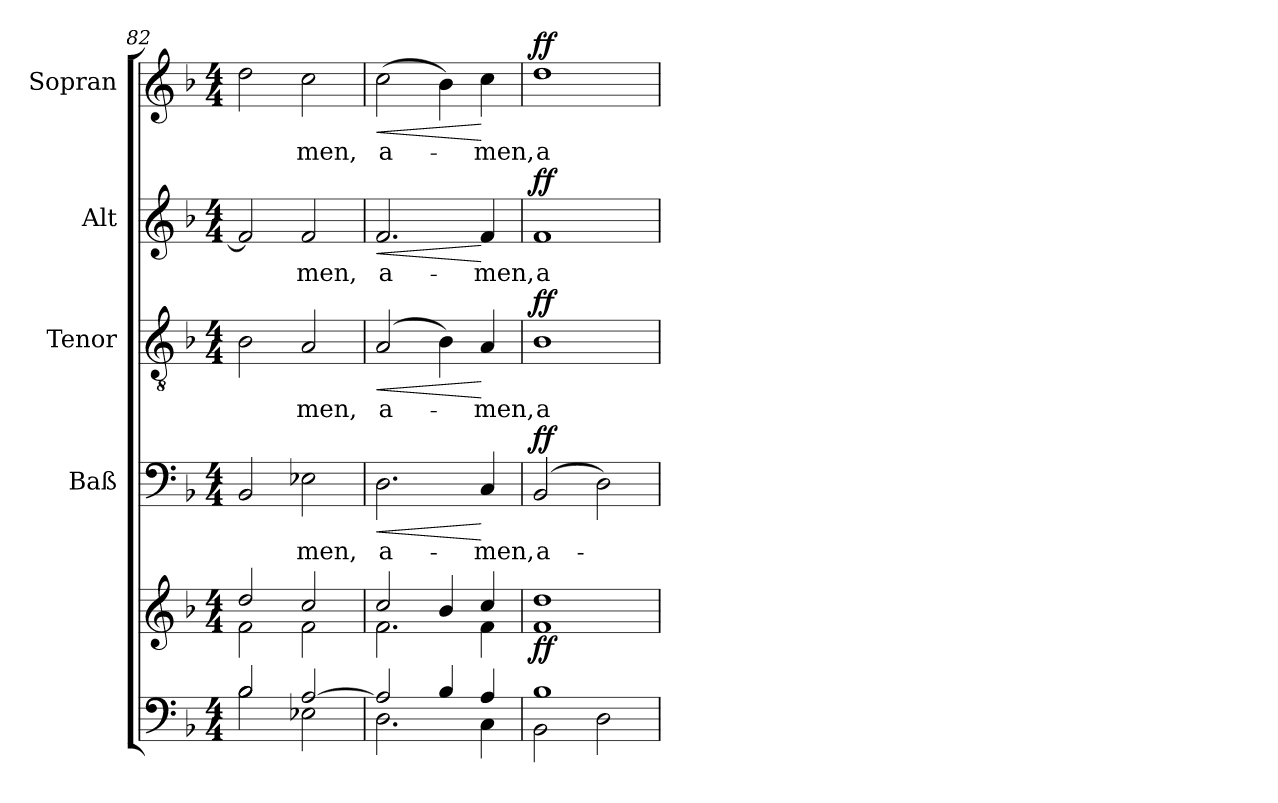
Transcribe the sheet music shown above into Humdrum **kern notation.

**kern	**kern	**dynam	**kern	**text	**dynam	**kern	**text	**dynam	**kern	**text	**dynam	**kern	**text	**dynam
*part5	*part5	*part5	*part4	*part4	*part4	*part3	*part3	*part3	*part2	*part2	*part2	*part1	*part1	*part1
*staff6	*staff5	*staff5/6	*staff4	*staff4	*staff4	*staff3	*staff3	*staff3	*staff2	*staff2	*staff2	*staff1	*staff1	*staff1
*	*	*	*I"Baß	*	*	*I"Tenor	*	*	*I"Alt	*	*	*I"Sopran	*	*
*	*	*	*I'Baß	*	*	*I'Ten	*	*	*I'Alt	*	*	*I'Sop	*	*
*clefF4	*clefG2	*	*clefF4	*	*	*clefGv2	*	*	*clefG2	*	*	*clefG2	*	*
*k[b-]	*k[b-]	*	*k[b-]	*	*	*k[b-]	*	*	*k[b-]	*	*	*k[b-]	*	*
*F:	*F:	*	*F:	*	*	*F:	*	*	*F:	*	*	*F:	*	*
*M4/4	*M4/4	*	*M4/4	*	*	*M4/4	*	*	*M4/4	*	*	*M4/4	*	*
=82	=82	=82	=82	=82	=82	=82	=82	=82	=82	=82	=82	=82	=82	=82
*^	*^	*	*	*	*	*	*	*	*	*	*	*	*	*
2B-/	2B-\	2dd/	2f\	.	2BB-/	.	.	2B-\	.	.	2f/]	.	.	2dd\	.	.
!	!	!	!	!	!	!LO:LY:b	!	!	!LO:LY:b	!	!	!LO:LY:b	!	!	!LO:LY:b	!
[>2A/	2E-X\	2cc/	2f\	.	2E-X\	-men,	.	2A/	-men,	.	2f/	-men,	.	2cc\	-men,	.
=83	=83	=83	=83	=83	=83	=83	=83	=83	=83	=83	=83	=83	=83	=83	=83	=83
!	!	!	!	!	!	!LO:LY:b	!LO:HP:b	!	!LO:LY:b	!LO:HP:b	!	!LO:LY:b	!LO:HP:b	!	!LO:LY:b	!LO:HP:b
2A/]	2.D\	2cc/	2.f\	.	2.D\	a-	<	(2A/	a-	<	2.f/	a-	<	(>2cc\	a-	<
4B-/	.	4b-/	.	.	.	.	.	4B-\)	.	.	.	.	.	4b-\)	.	.
!	!	!	!	!	!	!LO:LY:b	!	!	!LO:LY:b	!	!	!LO:LY:b	!	!	!LO:LY:b	!
4A/	4C\	4cc/	4f\	.	4C/	-men,	[	4A/	-men,	[	4f/	-men,	[	4cc\	-men,	[
=84	=84	=84	=84	=84	=84	=84	=84	=84	=84	=84	=84	=84	=84	=84	=84	=84
!	!	!	!	!LO:DY:b	!	!LO:LY:b	!LO:DY:a	!	!LO:LY:b	!LO:DY:a	!	!LO:LY:b	!LO:DY:a	!	!LO:LY:b	!LO:DY:a
1B-	2BB-\	1dd	1f	ff	(2BB-/	a-	ff	1B-	a-	ff	1f	a-	ff	1dd	a-	ff
.	2D\	.	.	.	2D\)	.	.	.	.	.	.	.	.	.	.	.
*v	*v	*	*	*	*	*	*	*	*	*	*	*	*	*	*	*
*	*v	*v	*	*	*	*	*	*	*	*	*	*	*	*	*
=	=	=	=	=	=	=	=	=	=	=	=	=	=	=
*-	*-	*-	*-	*-	*-	*-	*-	*-	*-	*-	*-	*-	*-	*-
